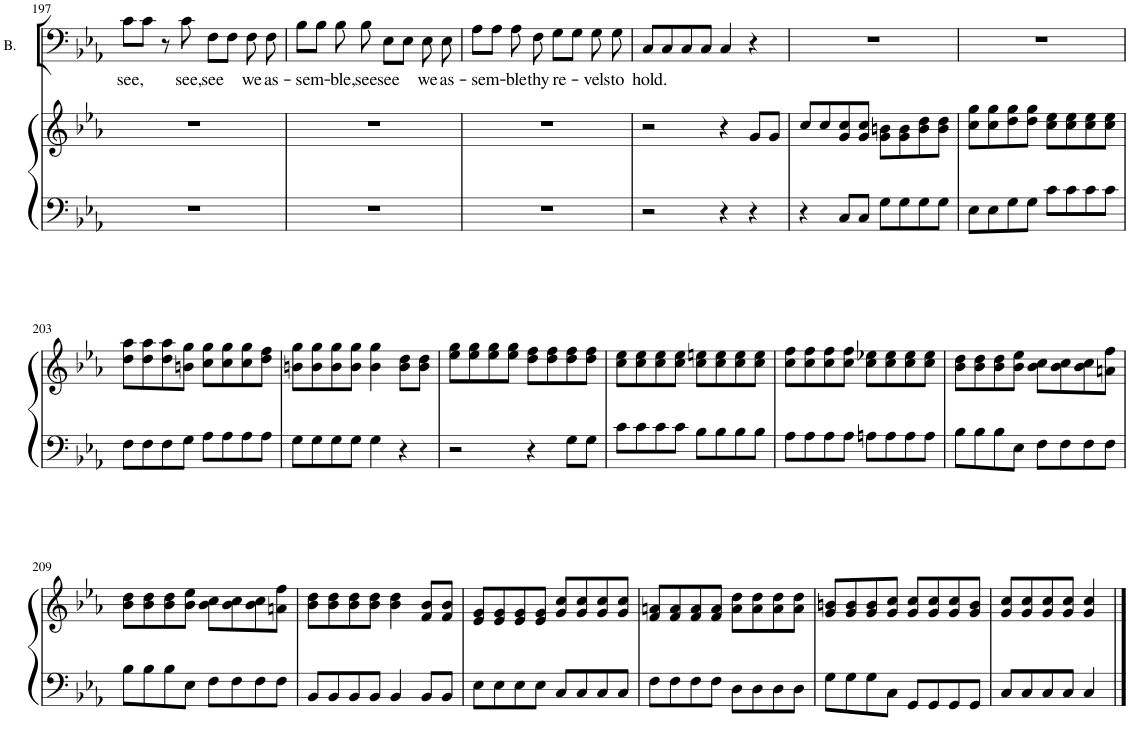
**kern	**kern	**kern	**text
*part2	*part2	*part1	*part1
*staff3	*staff2	*staff1	*staff1
*I"Violoncellos	*	*I"Bass	*
*	*	*I'B.	*
!!LO:PB:g=z
*clefF4	*clefG2	*clefF4	*
*k[b-e-a-]	*k[b-e-a-]	*k[b-e-a-]	*
*M4/4	*M4/4	*M4/4	*
*met(c)	*met(c)	*met(c)	*
=197	=197	=197	=197
!	!	!	!LO:LY:b
1r	1r	8c\L	see,
.	.	8c\J	.
.	.	8r	.
!	!	!	!LO:LY:b
.	.	8c\	see,
!	!	!	!LO:LY:b
.	.	8F\L	see
.	.	8F\J	.
!	!	!	!LO:LY:b
.	.	8F\	we
!	!	!	!LO:LY:b
.	.	8F\	as-
=198	=198	=198	=198
!	!	!	!LO:LY:b
1r	1r	8B-\L	-sem-
.	.	8B-\J	.
!	!	!	!LO:LY:b
.	.	8B-\	-ble,
!	!	!	!LO:LY:b
.	.	8B-\	see
!	!	!	!LO:LY:b
.	.	8E-\L	see
.	.	8E-\J	.
!	!	!	!LO:LY:b
.	.	8E-\	we
!	!	!	!LO:LY:b
.	.	8E-\	as-
=199	=199	=199	=199
!	!	!	!LO:LY:b
1r	1r	8A-\L	sem-
.	.	8A-\J	.
!	!	!	!LO:LY:b
.	.	8A-\	-ble
!	!	!	!LO:LY:b
.	.	8F\	thy
!	!	!	!LO:LY:b
.	.	8G\L	re-
.	.	8G\J	.
!	!	!	!LO:LY:b
.	.	8G\	-vels
!	!	!	!LO:LY:b
.	.	8G\	to
=200	=200	=200	=200
!	!	!	!LO:LY:b
2r	2r	8C/L	hold.
.	.	8C/	.
.	.	8C/	.
.	.	8C/J	.
4r	4r	4C/	.
4r	8g/L	4r	.
.	8g/J	.	.
=201	=201	=201	=201
4r	8cc/L	1r	.
.	8cc/	.	.
8C/L	8g/ 8cc/	.	.
8C/J	8g/ 8cc/J	.	.
8G\L	8g\ 8bn\L	.	.
8G\	8g\ 8b\	.	.
8G\	8b\ 8dd\	.	.
8G\J	8b\ 8dd\J	.	.
=202	=202	=202	=202
8E-\L	8cc\ 8gg\L	1r	.
8E-\	8cc\ 8gg\	.	.
8G\	8dd\ 8gg\	.	.
8G\J	8dd\ 8gg\J	.	.
8c\L	8cc\ 8ee-\L	.	.
8c\	8cc\ 8ee-\	.	.
8c\	8cc\ 8ee-\	.	.
8c\J	8cc\ 8ee-\J	.	.
!!LO:LB:g=z
=203	=203	=203	=203
8F\L	8dd\ 8aa-\L	1r	.
8F\	8dd\ 8aa-\	.	.
8F\	8dd\ 8aa-\	.	.
8G\J	8bn\ 8gg\J	.	.
8A-\L	8cc\ 8gg\L	.	.
8A-\	8cc\ 8gg\	.	.
8A-\	8cc\ 8gg\	.	.
8A-\J	8dd\ 8ff\J	.	.
=204	=204	=204	=204
8G\L	8bn\ 8gg\L	1r	.
8G\	8b\ 8gg\	.	.
8G\	8b\ 8gg\	.	.
8G\J	8b\ 8gg\J	.	.
4G\	4b\ 4gg\	.	.
4r	8b\ 8dd\L	.	.
.	8b\ 8dd\J	.	.
=205	=205	=205	=205
2r	8ee-\ 8gg\L	1r	.
.	8ee-\ 8gg\	.	.
.	8ee-\ 8gg\	.	.
.	8ee-\ 8gg\J	.	.
4r	8dd\ 8ff\L	.	.
.	8dd\ 8ff\	.	.
8G\L	8dd\ 8ff\	.	.
8G\J	8dd\ 8ff\J	.	.
=206	=206	=206	=206
8c\L	8cc\ 8ee-\L	1r	.
8c\	8cc\ 8ee-\	.	.
8c\	8cc\ 8ee-\	.	.
8c\J	8cc\ 8ee-\J	.	.
8B-\L	8cc\ 8een\L	.	.
8B-\	8cc\ 8ee\	.	.
8B-\	8cc\ 8ee\	.	.
8B-\J	8cc\ 8ee\J	.	.
=207	=207	=207	=207
8A-\L	8cc\ 8ff\L	1r	.
8A-\	8cc\ 8ff\	.	.
8A-\	8cc\ 8ff\	.	.
8A-\J	8cc\ 8ff\J	.	.
8An\L	8cc\ 8ee-X\L	.	.
8A\	8cc\ 8ee-\	.	.
8A\	8cc\ 8ee-\	.	.
8A\J	8cc\ 8ee-\J	.	.
=208	=208	=208	=208
8B-\L	8b-\ 8dd\L	1r	.
8B-\	8b-\ 8dd\	.	.
8B-\	8b-\ 8dd\	.	.
8E-\J	8b-\ 8ee-\J	.	.
8F\L	8b-\ 8cc\L	.	.
8F\	8b-\ 8cc\	.	.
8F\	8b-\ 8cc\	.	.
8F\J	8an\ 8ff\J	.	.
!!LO:LB:g=z
=209	=209	=209	=209
8B-\L	8b-\ 8dd\L	1r	.
8B-\	8b-\ 8dd\	.	.
8B-\	8b-\ 8dd\	.	.
8E-\J	8b-\ 8ee-\J	.	.
8F\L	8b-\ 8cc\L	.	.
8F\	8b-\ 8cc\	.	.
8F\	8b-\ 8cc\	.	.
8F\J	8an\ 8ff\J	.	.
=210	=210	=210	=210
8BB-/L	8b-\ 8dd\L	1r	.
8BB-/	8b-\ 8dd\	.	.
8BB-/	8b-\ 8dd\	.	.
8BB-/J	8b-\ 8dd\J	.	.
4BB-/	4b-\ 4dd\	.	.
8BB-/L	8f/ 8b-/L	.	.
8BB-/J	8f/ 8b-/J	.	.
=211	=211	=211	=211
8E-\L	8e-/ 8g/L	1r	.
8E-\	8e-/ 8g/	.	.
8E-\	8e-/ 8g/	.	.
8E-\J	8e-/ 8g/J	.	.
8C/L	8g/ 8cc/L	.	.
8C/	8g/ 8cc/	.	.
8C/	8g/ 8cc/	.	.
8C/J	8g/ 8cc/J	.	.
=212	=212	=212	=212
8F\L	8f/ 8an/L	1r	.
8F\	8f/ 8a/	.	.
8F\	8f/ 8a/	.	.
8F\J	8f/ 8a/J	.	.
8D\L	8a\ 8dd\L	.	.
8D\	8a\ 8dd\	.	.
8D\	8a\ 8dd\	.	.
8D\J	8a\ 8dd\J	.	.
=213	=213	=213	=213
8G\L	8g/ 8bn/L	1r	.
8G\	8g/ 8b/	.	.
8G\	8g/ 8b/	.	.
8C\J	8g/ 8cc/J	.	.
8GG/L	8g/ 8cc/L	.	.
8GG/	8g/ 8cc/	.	.
8GG/	8g/ 8cc/	.	.
8GG/J	8g/ 8b/J	.	.
=214	=214	=214	=214
8C/L	8g/ 8cc/L	1r	.
8C/	8g/ 8cc/	.	.
8C/	8g/ 8cc/	.	.
8C/J	8g/ 8cc/J	.	.
4C/	4g/ 4cc/	.	.
4ryy	4ryy	.	.
==	==	==	==
*-	*-	*-	*-
